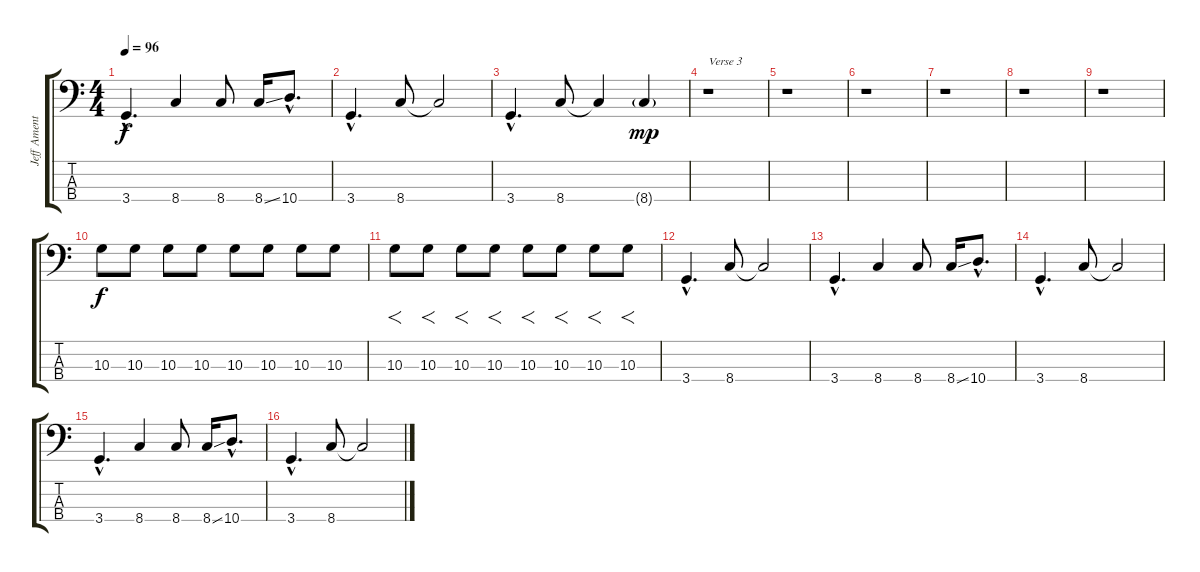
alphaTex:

\track ("Jeff Ament" "Jeff Ament") {instrument fretlessbass}
\staff {score tabs}
\tuning (G2 D2 A1 E1) {hide}
\ts (4 4)
\tempo 96
\clef f4
\ks c
3.4{hac}.4{d dy f} 8.4.4 8.4.8 8.4{ss}.16 10.4{hac}.8{d} |
3.4{hac}.4{d} 8.4.8 8.4{t}.2 |
3.4{hac}.4{d} 8.4.8 8.4{t}.4 8.4{g}.4{dy mp} |
r.1{txt "Verse 3"} |
r.1 |
r.1 |
r.1 |
r.1 |
r.1 |
10.3.8{dy f} 10.3.8 10.3.8 10.3.8 10.3.8 10.3.8 10.3.8 10.3.8 |
10.3.8{f} 10.3.8{f} 10.3.8{f} 10.3.8{f} 10.3.8{f} 10.3.8{f} 10.3.8{f} 10.3.8{f} |
3.4{hac}.4{d} 8.4.8 8.4{t}.2 |
3.4{hac}.4{d} 8.4.4 8.4.8 8.4{ss}.16 10.4{hac}.8{d} |
3.4{hac}.4{d} 8.4.8 8.4{t}.2 |
3.4{hac}.4{d} 8.4.4 8.4.8 8.4{ss}.16 10.4{hac}.8{d} |
3.4{hac}.4{d} 8.4.8 8.4{t}.2
